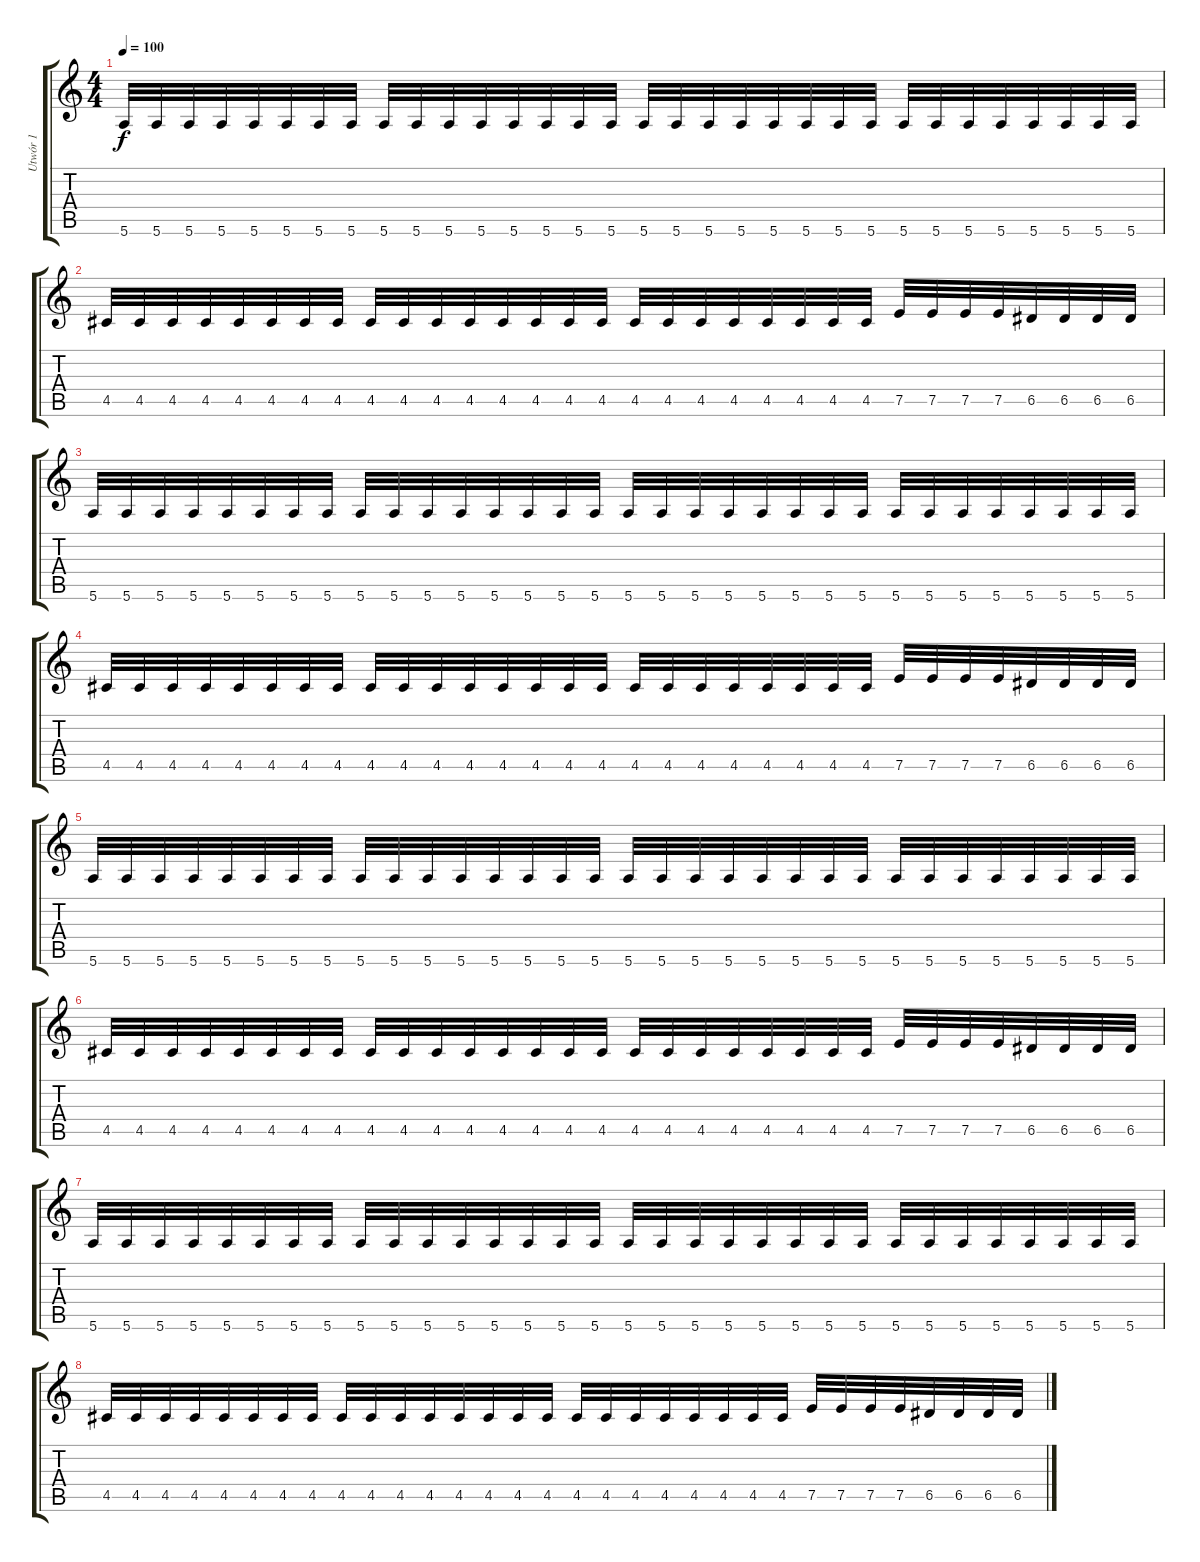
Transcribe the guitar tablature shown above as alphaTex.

\track ("Utwór 1" "Utwór 1") {instrument distortionguitar}
\staff {score tabs}
\tuning (E4 B3 G3 D3 A2 E2) {hide}
\ts (4 4)
\tempo 100
\clef g2
\ks c
5.6.32{dy f} 5.6.32 5.6.32 5.6.32 5.6.32 5.6.32 5.6.32 5.6.32 5.6.32 5.6.32 5.6.32 5.6.32 5.6.32 5.6.32 5.6.32 5.6.32 5.6.32 5.6.32 5.6.32 5.6.32 5.6.32 5.6.32 5.6.32 5.6.32 5.6.32 5.6.32 5.6.32 5.6.32 5.6.32 5.6.32 5.6.32 5.6.32 |
4.5.32 4.5.32 4.5.32 4.5.32 4.5.32 4.5.32 4.5.32 4.5.32 4.5.32 4.5.32 4.5.32 4.5.32 4.5.32 4.5.32 4.5.32 4.5.32 4.5.32 4.5.32 4.5.32 4.5.32 4.5.32 4.5.32 4.5.32 4.5.32 7.5.32 7.5.32 7.5.32 7.5.32 6.5.32 6.5.32 6.5.32 6.5.32 |
5.6.32 5.6.32 5.6.32 5.6.32 5.6.32 5.6.32 5.6.32 5.6.32 5.6.32 5.6.32 5.6.32 5.6.32 5.6.32 5.6.32 5.6.32 5.6.32 5.6.32 5.6.32 5.6.32 5.6.32 5.6.32 5.6.32 5.6.32 5.6.32 5.6.32 5.6.32 5.6.32 5.6.32 5.6.32 5.6.32 5.6.32 5.6.32 |
4.5.32 4.5.32 4.5.32 4.5.32 4.5.32 4.5.32 4.5.32 4.5.32 4.5.32 4.5.32 4.5.32 4.5.32 4.5.32 4.5.32 4.5.32 4.5.32 4.5.32 4.5.32 4.5.32 4.5.32 4.5.32 4.5.32 4.5.32 4.5.32 7.5.32 7.5.32 7.5.32 7.5.32 6.5.32 6.5.32 6.5.32 6.5.32 |
5.6.32 5.6.32 5.6.32 5.6.32 5.6.32 5.6.32 5.6.32 5.6.32 5.6.32 5.6.32 5.6.32 5.6.32 5.6.32 5.6.32 5.6.32 5.6.32 5.6.32 5.6.32 5.6.32 5.6.32 5.6.32 5.6.32 5.6.32 5.6.32 5.6.32 5.6.32 5.6.32 5.6.32 5.6.32 5.6.32 5.6.32 5.6.32 |
4.5.32 4.5.32 4.5.32 4.5.32 4.5.32 4.5.32 4.5.32 4.5.32 4.5.32 4.5.32 4.5.32 4.5.32 4.5.32 4.5.32 4.5.32 4.5.32 4.5.32 4.5.32 4.5.32 4.5.32 4.5.32 4.5.32 4.5.32 4.5.32 7.5.32 7.5.32 7.5.32 7.5.32 6.5.32 6.5.32 6.5.32 6.5.32 |
5.6.32 5.6.32 5.6.32 5.6.32 5.6.32 5.6.32 5.6.32 5.6.32 5.6.32 5.6.32 5.6.32 5.6.32 5.6.32 5.6.32 5.6.32 5.6.32 5.6.32 5.6.32 5.6.32 5.6.32 5.6.32 5.6.32 5.6.32 5.6.32 5.6.32 5.6.32 5.6.32 5.6.32 5.6.32 5.6.32 5.6.32 5.6.32 |
4.5.32 4.5.32 4.5.32 4.5.32 4.5.32 4.5.32 4.5.32 4.5.32 4.5.32 4.5.32 4.5.32 4.5.32 4.5.32 4.5.32 4.5.32 4.5.32 4.5.32 4.5.32 4.5.32 4.5.32 4.5.32 4.5.32 4.5.32 4.5.32 7.5.32 7.5.32 7.5.32 7.5.32 6.5.32 6.5.32 6.5.32 6.5.32
